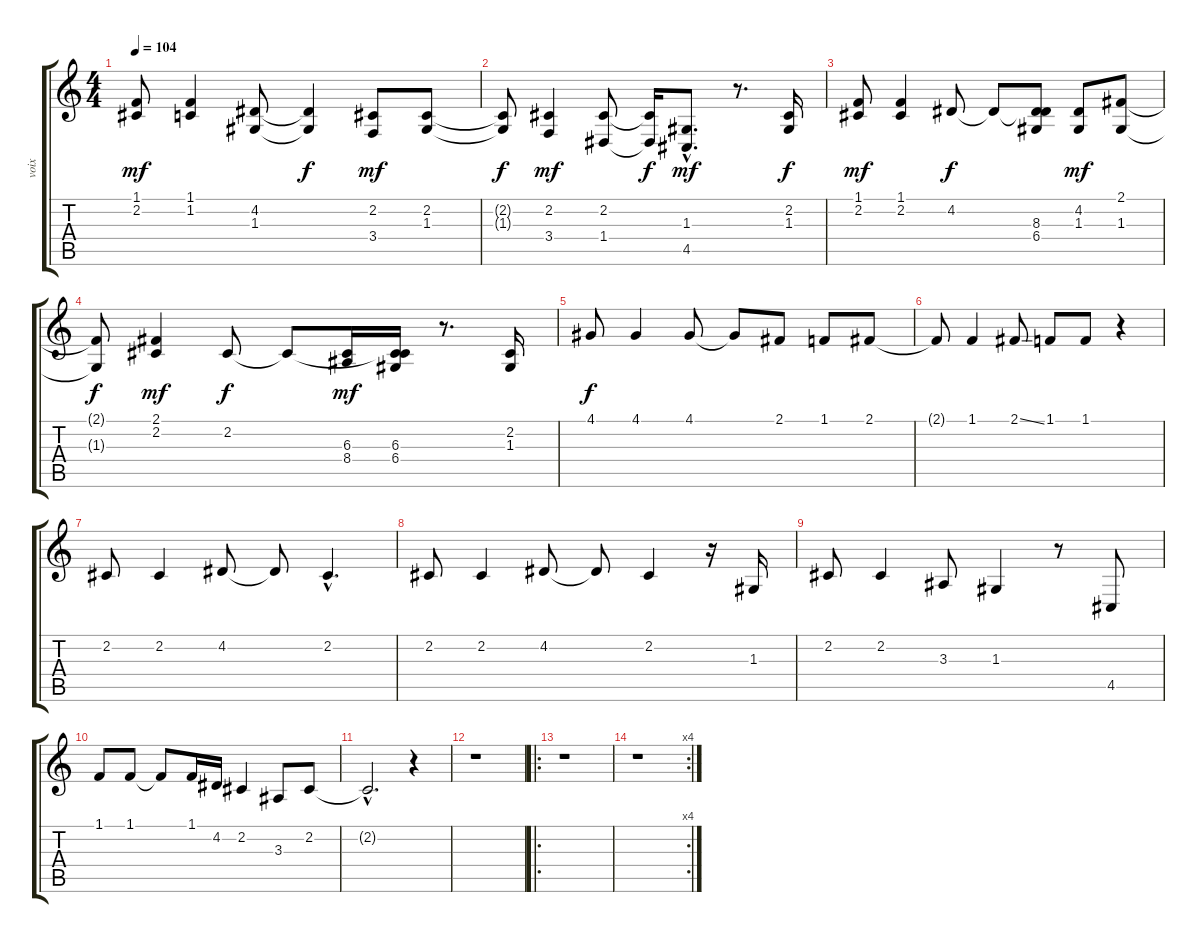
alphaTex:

\track ("voix" "voix") {instrument tangoaccordion}
\staff {score tabs}
\tuning (E4 B3 G3 D3 A2 E2) {hide}
\ts (4 4)
\tempo 104
\clef g2
\ks c
(1.1 2.2).8{dy mf} (1.1 1.2).4 (4.2 1.3).8 (4.2{t} 1.3{t}).4{dy f} (2.2 3.4).8{dy mf} (2.2 1.3).8 |
(2.2{t} 1.3{t}).8{dy f} (2.2 3.4).4{dy mf} (2.2 1.4).8 (2.2{t} 1.4{t}).16{dy f} (1.3{hac} 4.5{hac}).8{d dy mf} r.8{d} (2.2 1.3).16{dy f} |
(1.1 2.2).8{dy mf} (1.1 2.2).4 4.2.8{dy f} 4.2{t}.8 (4.2{t} 8.3 6.4).8 (4.2 1.3).8{dy mf} (2.1 1.3).8 |
(2.1{t} 1.3{t}).8{dy f} (2.1 2.2).4{dy mf} 2.2.8{dy f} 2.2{t}.8 (6.3 8.4).16{dy mf} (2.2{t} 6.3 6.4).16 r.8{d} (2.2 1.3).16 |
4.1.8{dy f} 4.1.4 4.1.8 4.1{t}.8 2.1.8 1.1.8 2.1.8 |
2.1{t}.8 1.1.4 2.1{ss}.8 1.1.8 1.1.8 r.4 |
2.2.8 2.2.4 4.2.8 4.2{t}.8 2.2{hac}.4{d} |
2.2.8{instrument electricguitarjazz} 2.2.4 4.2.8 4.2{t}.8 2.2.4 r.16 1.3.16{instrument tangoaccordion} |
2.2.8 2.2.4 3.3.8 1.3.4 r.8 4.5.8 |
1.1.8 1.1.8 1.1{t}.8 1.1.16 4.2.16 2.2.4 3.3.8 2.2.8 |
2.2{hac t}.2{d} r.4 |
r.1 |
\ro
r.1 |
\rc 4
r.1
